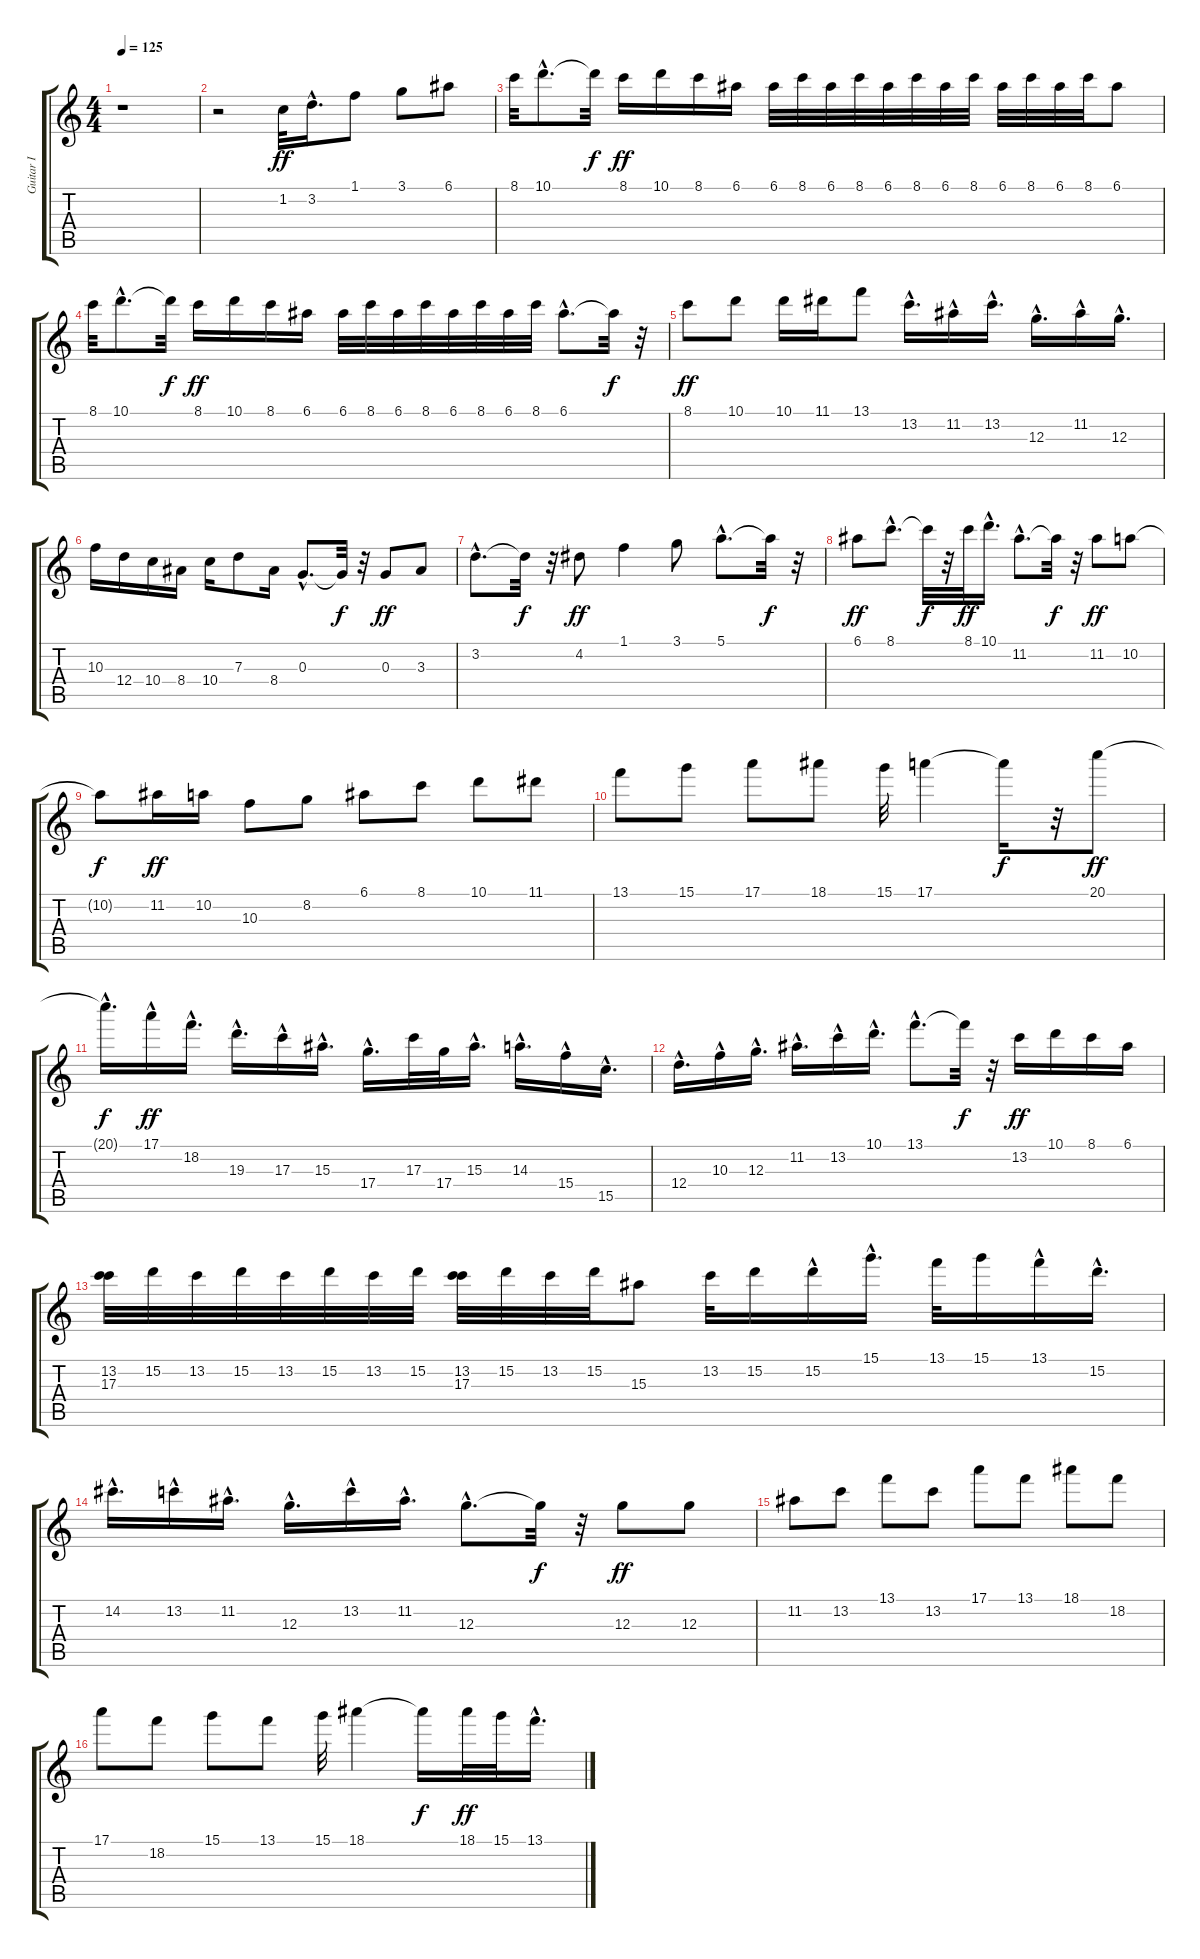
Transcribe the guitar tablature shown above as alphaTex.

\track ("Guitar I" "Guitar I") {instrument electricguitarclean}
\staff {score tabs}
\tuning (E4 B3 G3 D3 A2 E2) {hide}
\ts (4 4)
\tempo 125
\clef g2
\ks c
r.1{dy f} |
r.2 1.2.32{dy ff instrument distortionguitar} 3.2{hac}.16{d} 1.1.8 3.1.8 6.1.8 |
8.1.32 10.1{hac}.8{d} 10.1{t}.32{dy f} 8.1.16{dy ff} 10.1.16 8.1.16 6.1.16 6.1.32 8.1.32 6.1.32 8.1.32 6.1.32 8.1.32 6.1.32 8.1.32 6.1.32 8.1.32 6.1.32 8.1.32 6.1.8 |
8.1.32 10.1{hac}.8{d} 10.1{t}.32{dy f} 8.1.16{dy ff} 10.1.16 8.1.16 6.1.16 6.1.32 8.1.32 6.1.32 8.1.32 6.1.32 8.1.32 6.1.32 8.1.32 6.1{hac}.8{d} 6.1{t}.32{dy f} r.32 |
8.1.8{dy ff} 10.1.8 10.1.16 11.1.16 13.1.8 13.2{hac}.16{d} 11.2{hac}.16 13.2{hac}.16{d} 12.3{hac}.16{d} 11.2{hac}.16 12.3{hac}.16{d} |
10.3.16 12.4.16 10.4.16 8.4.16 10.4.16 7.3.8 8.4.16 0.3{hac}.8{d} 0.3{t}.32{dy f} r.32 0.3.8{dy ff} 3.3.8 |
3.2{hac}.8{d} 3.2{t}.32{dy f} r.32 4.2.8{dy ff} 1.1.4 3.1.8 5.1{hac}.8{d} 5.1{t}.32{dy f} r.32 |
6.1.8{dy ff} 8.1{hac}.8{d} 8.1{t}.32{dy f} r.32 8.1.32{dy ff} 10.1{hac}.16{d} 11.2{hac}.8{d} 11.2{t}.32{dy f} r.32 11.2.8{dy ff} 10.2.8 |
10.2{t}.8{dy f} 11.2.16{dy ff} 10.2.16 10.3.8 8.2.8 6.1.8 8.1.8 10.1.8 11.1.8 |
13.1.8 15.1.8 17.1.8 18.1.8 15.1.32 17.1.4 17.1{t}.16{dy f} r.32 20.1.8{dy ff} |
20.1{hac t}.16{d dy f} 17.1{hac}.16{dy ff} 18.2{hac}.16{d} 19.3{hac}.16{d} 17.3{hac}.16 15.3{hac}.16{d} 17.4{hac}.16{d} 17.3.32 17.4.32 15.3{hac}.16{d} 14.3{hac}.16{d} 15.4{hac}.16 15.5{hac}.16{d} |
12.4{hac}.16{d} 10.3{hac}.16 12.3{hac}.16{d} 11.2{hac}.16{d} 13.2{hac}.16 10.1{hac}.16{d} 13.1{hac}.8{d} 13.1{t}.32{dy f} r.32 13.2.16{dy ff} 10.1.16 8.1.16 6.1.16 |
(13.2 17.3).32 15.2.32 13.2.32 15.2.32 13.2.32 15.2.32 13.2.32 15.2.32 (13.2 17.3).32 15.2.32 13.2.32 15.2.32 15.3.8 13.2.32 15.2.16 15.2{hac}.16 15.1{hac}.16{d} 13.1.32 15.1.16 13.1{hac}.16 15.2{hac}.16{d} |
14.2{hac}.16{d} 13.2{hac}.16 11.2{hac}.16{d} 12.3{hac}.16{d} 13.2{hac}.16 11.2{hac}.16{d} 12.3{hac}.8{d} 12.3{t}.32{dy f} r.32 12.3.8{dy ff} 12.3.8 |
11.2.8 13.2.8 13.1.8 13.2.8 17.1.8 13.1.8 18.1.8 18.2.8 |
17.1.8 18.2.8 15.1.8 13.1.8 15.1.32 18.1.4 18.1{t}.16{dy f} 18.1.32{dy ff} 15.1.32 13.1{hac}.16{d}
